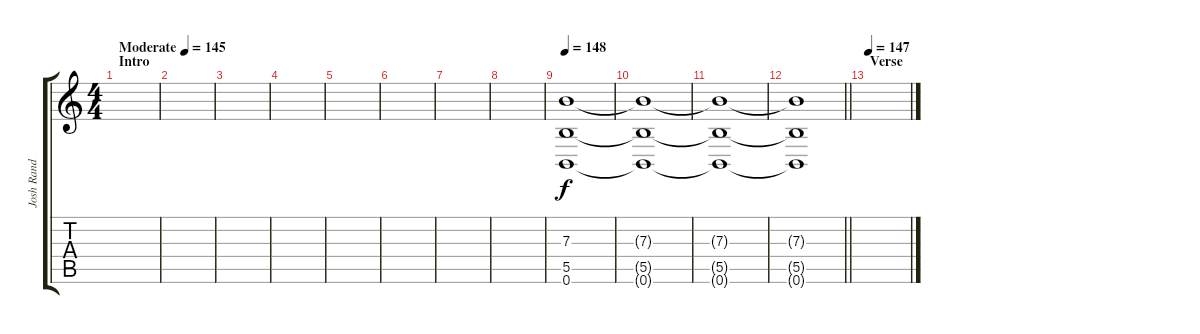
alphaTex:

\track ("Josh Rand (Solo)" "Josh Rand ") {instrument overdrivenguitar}
\staff {score tabs}
\tuning (Db4 Ab3 E3 B2 Gb2 B1) {hide}
\ts (4 4)
\section ("" "Intro")
\tempo (145 "Moderate")
\clef g2
\ks c
|
|
|
|
|
|
|
|
\tempo 148
(7.3 5.5 0.6).1{instrument stringensemble1} |
(7.3{t} 5.5{t} 0.6{t}).1 |
(7.3{t} 5.5{t} 0.6{t}).1 |
\barLineRight lightlight
(7.3{t} 5.5{t} 0.6{t}).1 |
\section ("" "Verse")
\tempo 147
